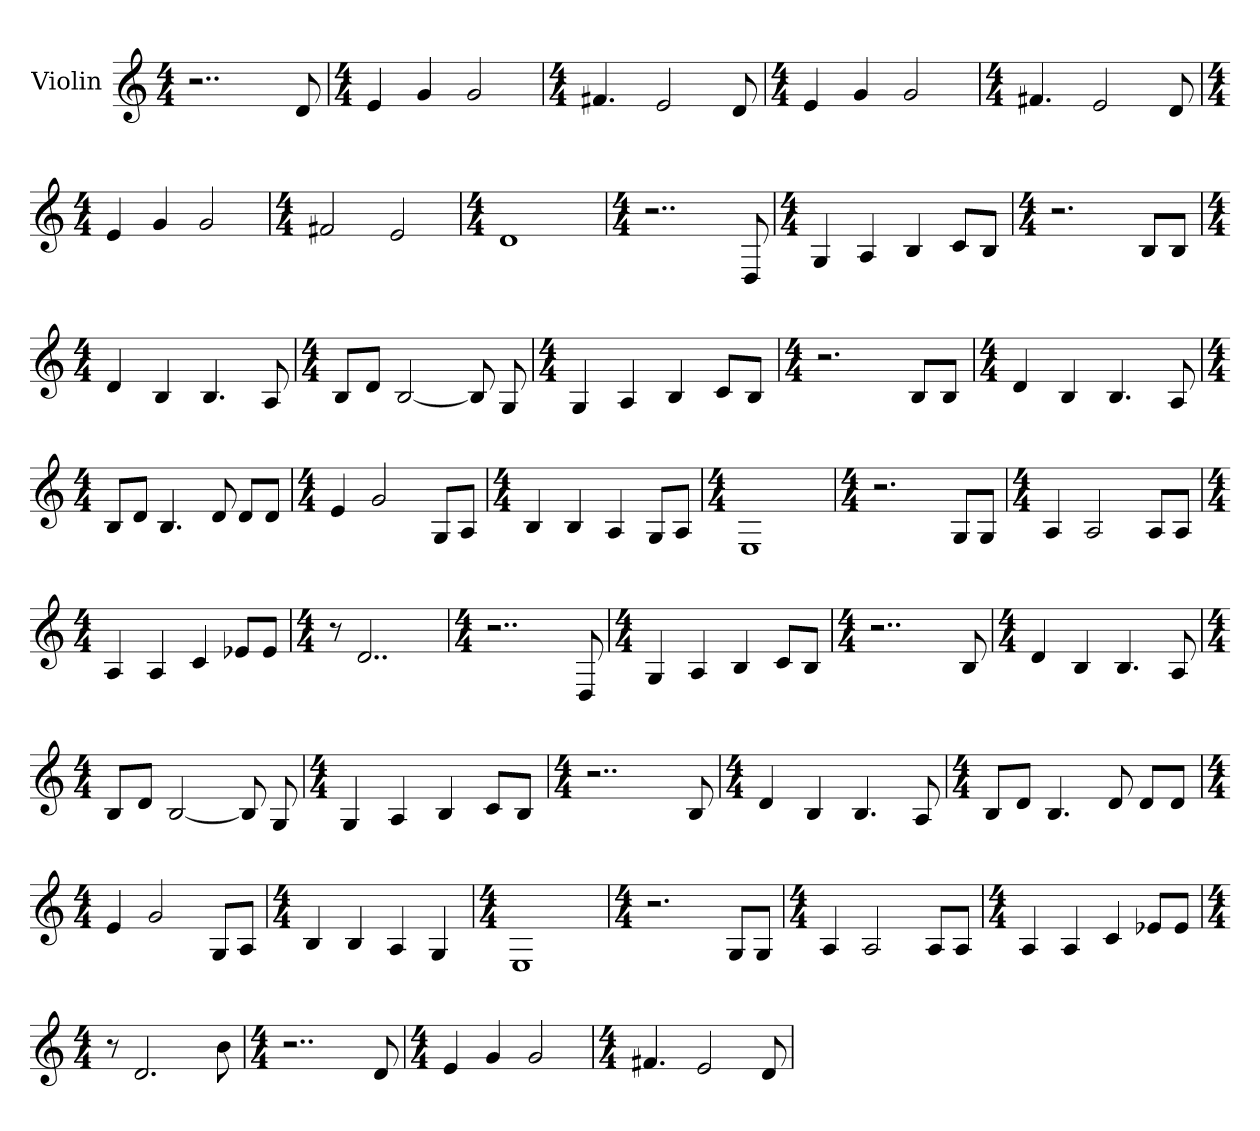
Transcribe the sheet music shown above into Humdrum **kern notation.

**kern
*part1
*staff1
*I"Violin
*I'Vln
*M4/4
=
2..r
8d
=
*M4/4
4e
4g
2g
=
*M4/4
4.f#X
2e
8d
=
*M4/4
4e
4g
2g
=
*M4/4
4.f#X
2e
8d
=
*M4/4
4e
4g
2g
=
*M4/4
2f#X
2e
=
*M4/4
1d
=
*M4/4
2..r
8D
=
*M4/4
4G
4A
4B
8cL
8BJ
=
*M4/4
2.r
8BL
8BJ
=
*M4/4
4d
4B
4.B
8A
=
*M4/4
8BL
8dJ
[2B
8B]
8G
=
*M4/4
4G
4A
4B
8cL
8BJ
=
*M4/4
2.r
8BL
8BJ
=
*M4/4
4d
4B
4.B
8A
=
*M4/4
8BL
8dJ
4.B
8d
8dL
8dJ
=
*M4/4
4e
2g
8GL
8AJ
=
*M4/4
4B
4B
4A
8GL
8AJ
=
*M4/4
1E
=
*M4/4
2.r
8GL
8GJ
=
*M4/4
4A
2A
8AL
8AJ
=
*M4/4
4A
4A
4c
8e-XL
8e-J
=
*M4/4
8r
2..d
=
*M4/4
2..r
8D
=
*M4/4
4G
4A
4B
8cL
8BJ
=
*M4/4
2..r
8B
=
*M4/4
4d
4B
4.B
8A
=
*M4/4
8BL
8dJ
[2B
8B]
8G
=
*M4/4
4G
4A
4B
8cL
8BJ
=
*M4/4
2..r
8B
=
*M4/4
4d
4B
4.B
8A
=
*M4/4
8BL
8dJ
4.B
8d
8dL
8dJ
=
*M4/4
4e
2g
8GL
8AJ
=
*M4/4
4B
4B
4A
4G
=
*M4/4
1E
=
*M4/4
2.r
8GL
8GJ
=
*M4/4
4A
2A
8AL
8AJ
=
*M4/4
4A
4A
4c
8e-XL
8e-J
=
*M4/4
8r
2.d
8b
=
*M4/4
2..r
8d
=
*M4/4
4e
4g
2g
=
*M4/4
4.f#X
2e
8d
=
*-
